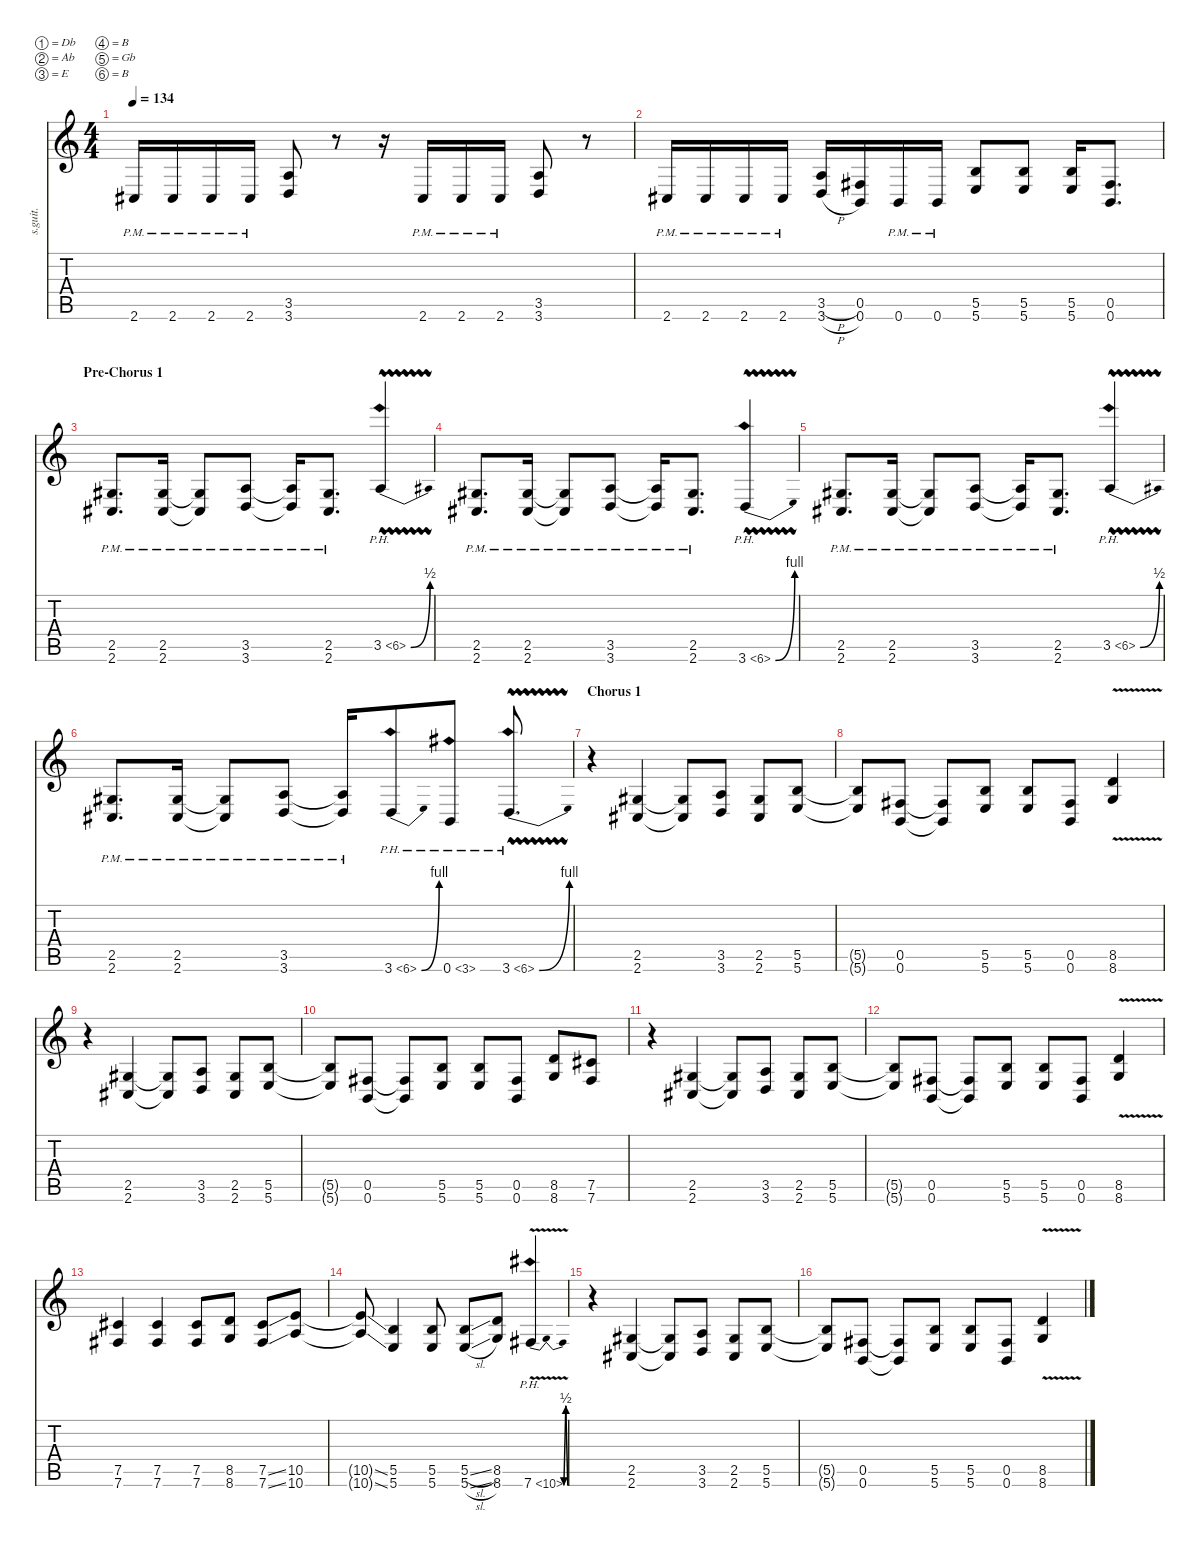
\defaultSystemsLayout 4
\hideDynamics
\bracketExtendMode nobrackets
\track ("Mick Thomson" "s.guit.") {instrument distortionguitar}
\staff {score tabs}
\tuning (Db4 Ab3 E3 B2 Gb2 B1)
\ts (4 4)
\tempo 134
\clef g2
\ks c
2.6{pm acc #}.16{dy f} 2.6{pm acc #}.16 2.6{pm acc #}.16 2.6{pm acc #}.16 (3.5 3.6).8 r.8 r.16 2.6{pm acc #}.16 2.6{pm acc #}.16 2.6{pm acc #}.16 (3.5 3.6).8 r.8 |
2.6{pm acc #}.16 2.6{pm acc #}.16 2.6{pm acc #}.16 2.6{pm acc #}.16 (3.5{h} 3.6{h}).16 (0.5{acc #} 0.6).16 0.6{pm}.16 0.6{pm}.16 (5.5 5.6).8 (5.5 5.6).8 (5.5 5.6).16 (0.5{acc #} 0.6).8{d} |
\section ("" "Pre-Chorus 1")
(2.5{pm acc #} 2.6{pm acc #}).8{d} (2.5{pm acc #} 2.6{pm acc #}).16 (2.5{pm t acc #} 2.6{pm t acc #}).8 (3.5{pm} 3.6{pm}).8 (3.5{pm t} 3.6{pm t}).16 (2.5{pm acc #} 2.6{pm acc #}).8{d} 3.5{be (bend 0 0 15 2) ph 3 vw}.4 |
(2.5{pm acc #} 2.6{pm acc #}).8{d} (2.5{pm acc #} 2.6{pm acc #}).16 (2.5{pm t acc #} 2.6{pm t acc #}).8 (3.5{pm} 3.6{pm}).8 (3.5{pm t} 3.6{pm t}).16 (2.5{pm acc #} 2.6{pm acc #}).8{d} 3.6{be (bend 0 0 15 4) ph 3 vw}.4 |
(2.5{pm acc #} 2.6{pm acc #}).8{d} (2.5{pm acc #} 2.6{pm acc #}).16 (2.5{pm t acc #} 2.6{pm t acc #}).8 (3.5{pm} 3.6{pm}).8 (3.5{pm t} 3.6{pm t}).16 (2.5{pm acc #} 2.6{pm acc #}).8{d} 3.5{be (bend 0 0 15 2) ph 3 vw}.4 |
(2.5{pm acc #} 2.6{pm acc #}).8{d} (2.5{pm acc #} 2.6{pm acc #}).16 (2.5{pm t acc #} 2.6{pm t acc #}).8 (3.5{pm} 3.6{pm}).8 (3.5{pm t} 3.6{pm t}).16 3.6{be (bend 0 0 15 4) ph 3}.8 0.6{ph 3}.8 3.6{be (bend 0 0 15 4) ph 3 vw}.8{d} |
\section ("" "Chorus 1")
r.4 (2.5{acc #} 2.6{acc #}).4 (2.5{t acc #} 2.6{t acc #}).8 (3.5 3.6).8 (2.5{acc #} 2.6{acc #}).8 (5.5 5.6).8 |
(5.5{t} 5.6{t}).8 (0.5{acc #} 0.6).8 (0.5{t acc #} 0.6{t}).8 (5.5 5.6).8 (5.5 5.6).8 (0.5{acc #} 0.6).8 (8.6{v} 8.5{v}).4 |
r.4 (2.5{acc #} 2.6{acc #}).4 (2.5{t acc #} 2.6{t acc #}).8 (3.5 3.6).8 (2.5{acc #} 2.6{acc #}).8 (5.5 5.6).8 |
(5.5{t} 5.6{t}).8 (0.5{acc #} 0.6).8 (0.5{t acc #} 0.6{t}).8 (5.5 5.6).8 (5.5 5.6).8 (0.5{acc #} 0.6).8 (8.5 8.6).8 (7.5{acc #} 7.6{acc #}).8 |
r.4 (2.5{acc #} 2.6{acc #}).4 (2.5{t acc #} 2.6{t acc #}).8 (3.5 3.6).8 (2.5{acc #} 2.6{acc #}).8 (5.5 5.6).8 |
(5.5{t} 5.6{t}).8 (0.5{acc #} 0.6).8 (0.5{t acc #} 0.6{t}).8 (5.5 5.6).8 (5.5 5.6).8 (0.5{acc #} 0.6).8 (8.6{v} 8.5{v}).4 |
(7.5{acc #} 7.6{acc #}).4 (7.5{acc #} 7.6{acc #}).4 (7.5{acc #} 7.6{acc #}).8 (8.5 8.6).8 (7.5{ss acc #} 7.6{ss acc #}).8 (10.5 10.6).8 |
(10.5{ss t} 10.6{ss t}).8 (5.5 5.6).4 (5.5 5.6).8 (5.5{sl} 5.6{sl}).8 (8.5 8.6).8 7.6{be (bendrelease 0 0 10.2 2 19.8 2 30 0) ph 3 v acc #}.4 |
r.4 (2.5{acc #} 2.6{acc #}).4 (2.5{t acc #} 2.6{t acc #}).8 (3.5 3.6).8 (2.5{acc #} 2.6{acc #}).8 (5.5 5.6).8 |
(5.5{t} 5.6{t}).8 (0.5{acc #} 0.6).8 (0.5{t acc #} 0.6{t}).8 (5.5 5.6).8 (5.5 5.6).8 (0.5{acc #} 0.6).8 (8.6{v} 8.5{v}).4
